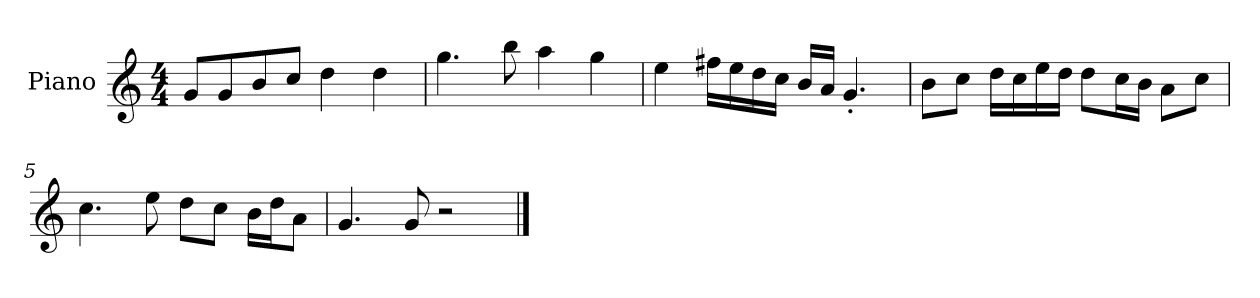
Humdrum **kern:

**kern
*part1
*staff1
*I"Piano
*I'P-no
*clefG2
*k[]
*M4/4
*MM90
=1
8g/L
8g/
8b/
8cc/J
4dd\
4dd\
=2
4.gg\
8bb\
4aa\
4gg\
=3
4ee\
16ff#X\LL
16ee\
16dd\
16cc\JJ
16b/LL
16a/JJ
4.g'/
=4
8b\L
8cc\J
16dd\LL
16cc\
16ee\
16dd\JJ
8dd\L
16cc\L
16b\JJ
8a\L
8cc\J
=5
4.cc\
8ee\
8dd\L
8cc\J
16b\LL
16dd\J
8a\J
!!LO:LB:g=z
=6
4.g/
8g/
2r
==
*-
